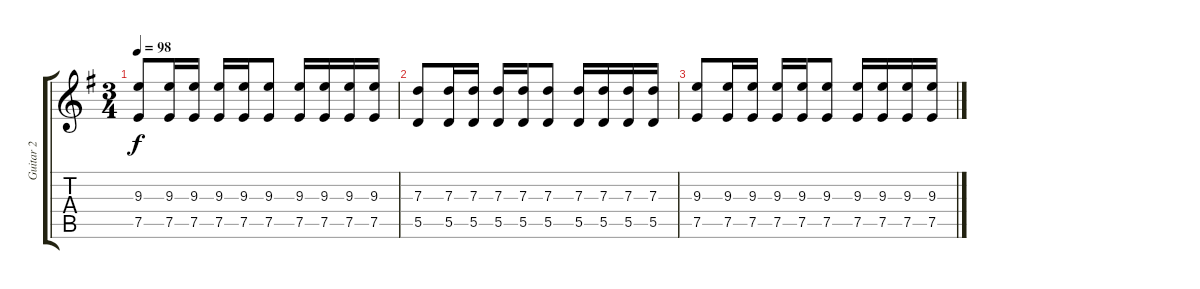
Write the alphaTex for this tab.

\track ("Guitar 2" "Guitar 2") {instrument distortionguitar}
\staff {score tabs}
\tuning (E4 B3 G3 D3 A2 E2) {hide}
\ts (3 4)
\tempo 98
\clef g2
\ks eminor
(9.3 7.5).8{dy f} (9.3 7.5).16 (9.3 7.5).16 (9.3 7.5).16 (9.3 7.5).16 (9.3 7.5).8 (9.3 7.5).16 (9.3 7.5).16 (9.3 7.5).16 (9.3 7.5).16 |
(7.3 5.5).8 (7.3 5.5).16 (7.3 5.5).16 (7.3 5.5).16 (7.3 5.5).16 (7.3 5.5).8 (7.3 5.5).16 (7.3 5.5).16 (7.3 5.5).16 (7.3 5.5).16 |
(9.3 7.5).8 (9.3 7.5).16 (9.3 7.5).16 (9.3 7.5).16 (9.3 7.5).16 (9.3 7.5).8 (9.3 7.5).16 (9.3 7.5).16 (9.3 7.5).16 (9.3 7.5).16
